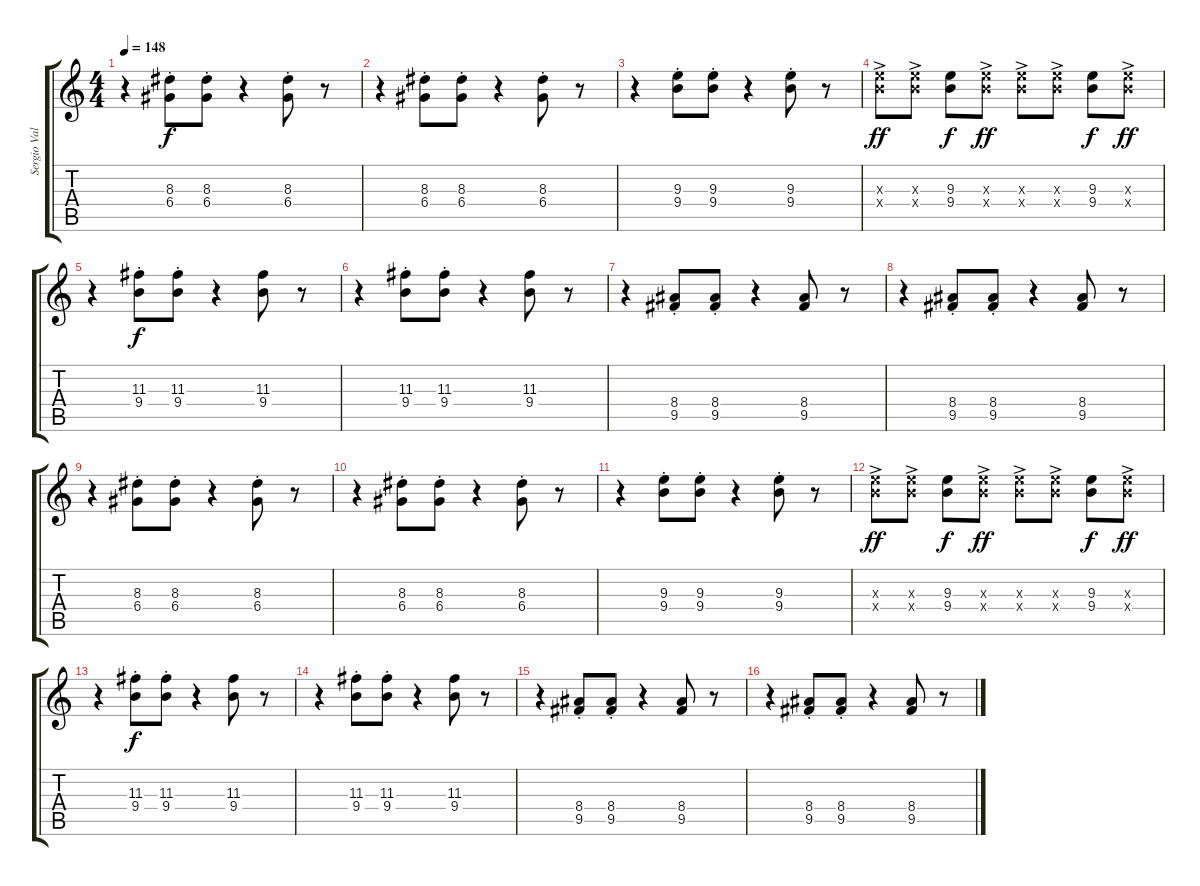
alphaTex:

\track ("Sergio Vallin" "Sergio Val") {instrument overdrivenguitar}
\staff {score tabs}
\tuning (E4 B3 G3 D3 A2 E2) {hide}
\ts (4 4)
\tempo 148
\clef g2
\ks c
r.4{dy f} (8.3{st} 6.4).8 (8.3 6.4{st}).8 r.4 (8.3{st} 6.4).8 r.8 |
r.4 (8.3{st} 6.4).8 (8.3 6.4{st}).8 r.4 (8.3{st} 6.4).8 r.8 |
r.4 (9.3{st} 9.4).8 (9.3{st} 9.4).8 r.4 (9.3 9.4{st}).8 r.8 |
(9.3{x} 9.4{ac x}).8{dy ff} (9.3{x} 9.4{ac x}).8 (9.3 9.4).8{dy f} (9.3{x} 9.4{ac x}).8{dy ff} (9.3{x} 9.4{ac x}).8 (9.3{x} 9.4{ac x}).8 (9.3 9.4).8{dy f} (9.3{x} 9.4{ac x}).8{dy ff} |
r.4 (11.3 9.4{st}).8{dy f} (11.3 9.4{st}).8 r.4 (11.3 9.4).8 r.8 |
r.4 (11.3 9.4{st}).8 (11.3 9.4{st}).8 r.4 (11.3 9.4).8 r.8 |
r.4 (8.4{st} 9.5).8 (8.4{st} 9.5).8 r.4 (8.4 9.5).8 r.8 |
r.4 (8.4{st} 9.5).8 (8.4{st} 9.5).8 r.4 (8.4 9.5).8 r.8 |
r.4 (8.3{st} 6.4).8 (8.3 6.4{st}).8 r.4 (8.3{st} 6.4).8 r.8 |
r.4 (8.3{st} 6.4).8 (8.3 6.4{st}).8 r.4 (8.3{st} 6.4).8 r.8 |
r.4 (9.3{st} 9.4).8 (9.3{st} 9.4).8 r.4 (9.3 9.4{st}).8 r.8 |
(9.3{x} 9.4{ac x}).8{dy ff} (9.3{x} 9.4{ac x}).8 (9.3 9.4).8{dy f} (9.3{x} 9.4{ac x}).8{dy ff} (9.3{x} 9.4{ac x}).8 (9.3{x} 9.4{ac x}).8 (9.3 9.4).8{dy f} (9.3{x} 9.4{ac x}).8{dy ff} |
r.4 (11.3 9.4{st}).8{dy f} (11.3 9.4{st}).8 r.4 (11.3 9.4).8 r.8 |
r.4 (11.3 9.4{st}).8 (11.3 9.4{st}).8 r.4 (11.3 9.4).8 r.8 |
r.4 (8.4{st} 9.5).8 (8.4{st} 9.5).8 r.4 (8.4 9.5).8 r.8 |
r.4 (8.4{st} 9.5).8 (8.4{st} 9.5).8 r.4 (8.4 9.5).8 r.8
